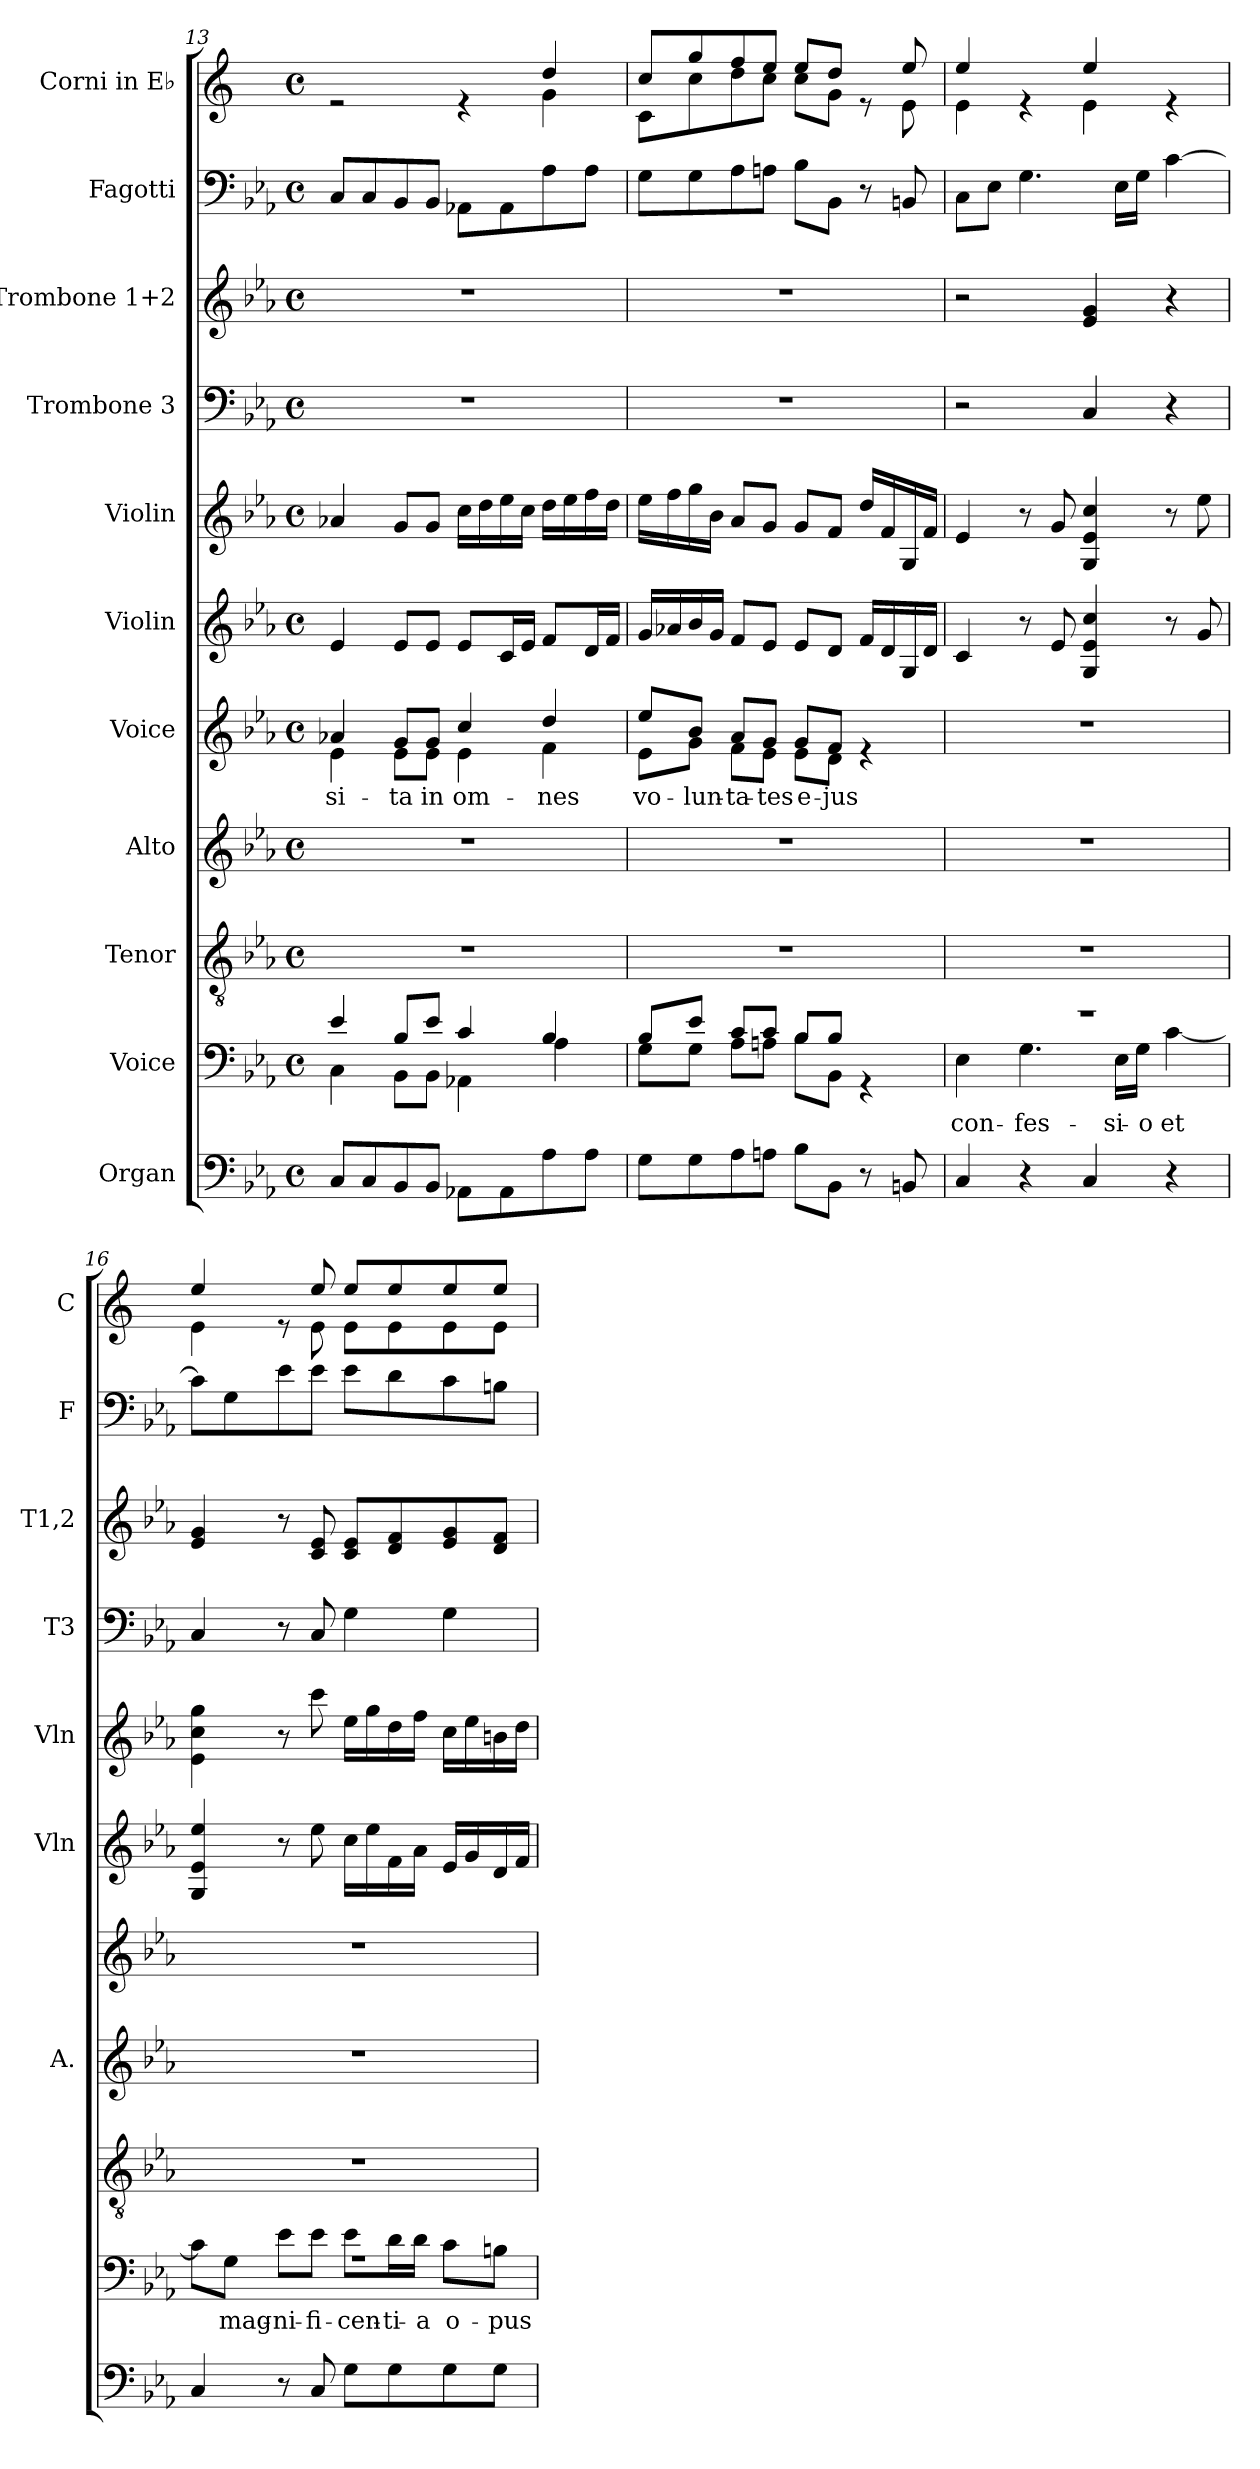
**kern	**kern	**text	**kern	**kern	**kern	**text	**kern	**kern	**kern	**kern	**kern	**kern
*part11	*part10	*part10	*part9	*part8	*part7	*part7	*part6	*part5	*part4	*part3	*part2	*part1
*staff11	*staff10	*staff10	*staff9	*staff8	*staff7	*staff7	*staff6	*staff5	*staff4	*staff3	*staff2	*staff1
*I"Organ	*I"Voice	*	*I"Tenor	*I"Alto	*I"Voice	*	*I"Violin	*I"Violin	*I"Trombone 3	*I"Trombone 1+2	*I"Fagotti	*I"Corni in E♭
*	*	*	*	*I'A.	*	*	*I'Vln	*I'Vln	*I'T3	*I'T1,2	*I'F	*I'C
*clefF4	*clefF4	*	*clefGv2	*clefG2	*clefG2	*	*clefG2	*clefG2	*clefF4	*clefG2	*clefF4	*clefG2
*	*	*	*	*	*	*	*	*	*	*	*	*ITrd5c9
*k[b-e-a-]	*k[b-e-a-]	*	*k[b-e-a-]	*k[b-e-a-]	*k[b-e-a-]	*	*k[b-e-a-]	*k[b-e-a-]	*k[b-e-a-]	*k[b-e-a-]	*k[b-e-a-]	*k[b-e-a-]
*M4/4	*M4/4	*	*M4/4	*M4/4	*M4/4	*	*M4/4	*M4/4	*M4/4	*M4/4	*M4/4	*M4/4
*met(c)	*met(c)	*	*met(c)	*met(c)	*met(c)	*	*met(c)	*met(c)	*met(c)	*met(c)	*met(c)	*met(c)
=13	=13	=13	=13	=13	=13	=13	=13	=13	=13	=13	=13	=13
*	*^	*	*	*	*^	*	*	*	*	*	*	*
!	!	!	!	!	!	!	!	!LO:LY:b	!	!	!	!	!	!
*	*	*	*	*	*	*	*	*	*	*	*	*	*	*^
8C/L	4e-/	4C\	.	1r	1r	4a-X/	4e-\	-si-	4e-/	4a-X/	1r	1r	8C/L	2re	2.ryy
8C/	.	.	.	.	.	.	.	.	.	.	.	.	8C/	.	.
!	!	!	!	!	!	!	!	!LO:LY:b	!	!	!	!	!	!	!
8BB-/	8B-/L	8BB-\L	.	.	.	8g/L	8e-\L	-ta	8e-/L	8g/L	.	.	8BB-/	.	.
!	!	!	!	!	!	!	!	!LO:LY:b	!	!	!	!	!	!	!
8BB-/J	8e-/J	8BB-\J	.	.	.	8g/J	8e-\J	in	8e-/J	8g/J	.	.	8BB-/J	.	.
!	!	!	!	!	!	!	!	!LO:LY:b	!	!	!	!	!	!	!
8AA-X\L	4c/	4AA-X\	.	.	.	4cc/	4e-\	om-	8e-/L	16cc\LL	.	.	8AA-X\L	4re	.
.	.	.	.	.	.	.	.	.	.	16dd\	.	.	.	.	.
8AA-\	.	.	.	.	.	.	.	.	16c/L	16ee-\	.	.	8AA-\	.	.
.	.	.	.	.	.	.	.	.	16e-/JJ	16cc\JJ	.	.	.	.	.
!	!	!	!	!	!	!	!	!LO:LY:b	!	!	!	!	!	!	!
8A-\	4B-/	4A-\	.	.	.	4dd/	4f\	-nes	8f/L	16dd\LL	.	.	8A-\	4f/	4B-\
.	.	.	.	.	.	.	.	.	.	16ee-\	.	.	.	.	.
8A-\J	.	.	.	.	.	.	.	.	16d/L	16ff\	.	.	8A-\J	.	.
.	.	.	.	.	.	.	.	.	16f/JJ	16dd\JJ	.	.	.	.	.
=14	=14	=14	=14	=14	=14	=14	=14	=14	=14	=14	=14	=14	=14	=14	=14
!	!	!	!	!	!	!	!	!LO:LY:b	!	!	!	!	!	!	!
8G\L	8B-/L	8G\L	.	1r	1r	8ee-/L	8e-\L	vo-	16g/LL	16ee-\LL	1r	1r	8G\L	8e-/L	8E-\L
.	.	.	.	.	.	.	.	.	16a-X/	16ff\	.	.	.	.	.
!	!	!	!	!	!	!	!	!LO:LY:b	!	!	!	!	!	!	!
8G\	8e-/J	8G\J	.	.	.	8b-/J	8g\J	-lun-	16b-/	16gg\	.	.	8G\	8b-/	8e-\
.	.	.	.	.	.	.	.	.	16g/JJ	16b-\JJ	.	.	.	.	.
!	!	!	!	!	!	!	!	!LO:LY:b	!	!	!	!	!	!	!
8A-\	8c/L	8A-\L	.	.	.	8a-/L	8f\L	-ta-	8f/L	8a-/L	.	.	8A-\	8a-/	8f\
!	!	!	!	!	!	!	!	!LO:LY:b	!	!	!	!	!	!	!
8An\J	8c/J	8An\J	.	.	.	8g/J	8e-\J	-tes	8e-/J	8g/J	.	.	8An\J	8g/J	8e-\J
!	!	!	!	!	!	!	!	!LO:LY:b	!	!	!	!	!	!	!
8B-\L	8B-/L	8B-\L	.	.	.	8g/L	8e-\L	e-	8e-/L	8g/L	.	.	8B-\L	8g/L	8e-\L
!	!	!	!	!	!	!	!	!LO:LY:b	!	!	!	!	!	!	!
8BB-\J	8B-/J	8BB-\J	.	.	.	8f/J	8d\J	-jus	8d/J	8f/J	.	.	8BB-\J	8f/J	8B-\J
8r	4rGG	4ryy	.	.	.	4re	4ryy	.	16f/LL	16dd/LL	.	.	8r	8re	8ryy
.	.	.	.	.	.	.	.	.	16d/	16f/	.	.	.	.	.
8BBn/	.	.	.	.	.	.	.	.	16G/	16G/	.	.	8BBn/	8g/	8G\
.	.	.	.	.	.	.	.	.	16d/JJ	16f/JJ	.	.	.	.	.
*	*	*	*	*	*	*v	*v	*	*	*	*	*	*	*	*
!!LO:PB:g=z	!!
=15	=15	=15	=15	=15	=15	=15	=15	=15	=15	=15	=15	=15	=15	=15
!	!	!	!LO:LY:b	!	!	!	!	!	!	!	!	!	!	!
4C/	1r	4E-\	con-	1r	1r	1r	.	4c/	4e-/	2r	2r	8C\L	4g/	4G\
.	.	.	.	.	.	.	.	.	.	.	.	8E-\J	.	.
!	!	!	!LO:LY:b	!	!	!	!	!	!	!	!	!	!	!
4r	.	4.G\	-fes-	.	.	.	.	8r	8r	.	.	4.G\	4re	4ryy
.	.	.	.	.	.	.	.	8e-/	8g/	.	.	.	.	.
4C/	.	.	.	.	.	.	.	4G/ 4e-/ 4cc/	4G/ 4e-/ 4cc/	4C/	4e-/ 4g/	.	4g/	4G\
!	!	!	!LO:LY:b	!	!	!	!	!	!	!	!	!	!	!
.	.	16E-\LL	-si-	.	.	.	.	.	.	.	.	16E-\LL	.	.
!	!	!	!LO:LY:b	!	!	!	!	!	!	!	!	!	!	!
.	.	16G\JJ	-o	.	.	.	.	.	.	.	.	16G\JJ	.	.
!	!	!	!LO:LY:b	!	!	!	!	!	!	!	!	!	!	!
4r	.	[4c\	et	.	.	.	.	8r	8r	4r	4r	[4c\	4re	4ryy
.	.	.	.	.	.	.	.	8g/	8ee-\	.	.	.	.	.
=16	=16	=16	=16	=16	=16	=16	=16	=16	=16	=16	=16	=16	=16	=16
4C/	1rA	8c\L]	.	1r	1r	1r	.	4G/ 4e-/ 4ee-/	4e-\ 4cc\ 4gg\	4C/	4e-/ 4g/	8c\L]	4g/	4G\
!	!	!	!LO:LY:b	!	!	!	!	!	!	!	!	!	!	!
.	.	8G\J	mag-	.	.	.	.	.	.	.	.	8G\	.	.
!	!	!	!LO:LY:b	!	!	!	!	!	!	!	!	!	!	!
8r	.	8e-\L	-ni-	.	.	.	.	8r	8r	8r	8r	8e-\	8re	8ryy
!	!	!	!LO:LY:b	!	!	!	!	!	!	!	!	!	!	!
8C/	.	8e-\J	-fi-	.	.	.	.	8ee-\	8ccc\	8C/	8c/ 8e-/	8e-\J	8g/	8G\
!	!	!	!LO:LY:b	!	!	!	!	!	!	!	!	!	!	!
8G\L	.	8e-\L	-cen-	.	.	.	.	16cc\LL	16ee-\LL	4G\	8c/ 8e-/L	8e-\L	8g/L	8G\L
.	.	.	.	.	.	.	.	16ee-\	16gg\	.	.	.	.	.
!	!	!	!LO:LY:b	!	!	!	!	!	!	!	!	!	!	!
8G\	.	16d\L	-ti-	.	.	.	.	16f\	16dd\	.	8d/ 8f/	8d\	8g/	8G\
!	!	!	!LO:LY:b	!	!	!	!	!	!	!	!	!	!	!
.	.	16d\JJ	-a	.	.	.	.	16a-\JJ	16ff\JJ	.	.	.	.	.
!	!	!	!LO:LY:b	!	!	!	!	!	!	!	!	!	!	!
8G\	.	8c\L	o-	.	.	.	.	16e-/LL	16cc\LL	4G\	8e-/ 8g/	8c\	8g/	8G\
.	.	.	.	.	.	.	.	16g/	16ee-\	.	.	.	.	.
!	!	!	!LO:LY:b	!	!	!	!	!	!	!	!	!	!	!
8G\J	.	8Bn\J	-pus	.	.	.	.	16d/	16bn\	.	8d/ 8f/J	8Bn\J	8g/J	8G\J
.	.	.	.	.	.	.	.	16f/JJ	16dd\JJ	.	.	.	.	.
*	*v	*v	*	*	*	*	*	*	*	*	*	*	*v	*v
=	=	=	=	=	=	=	=	=	=	=	=	=
*-	*-	*-	*-	*-	*-	*-	*-	*-	*-	*-	*-	*-
